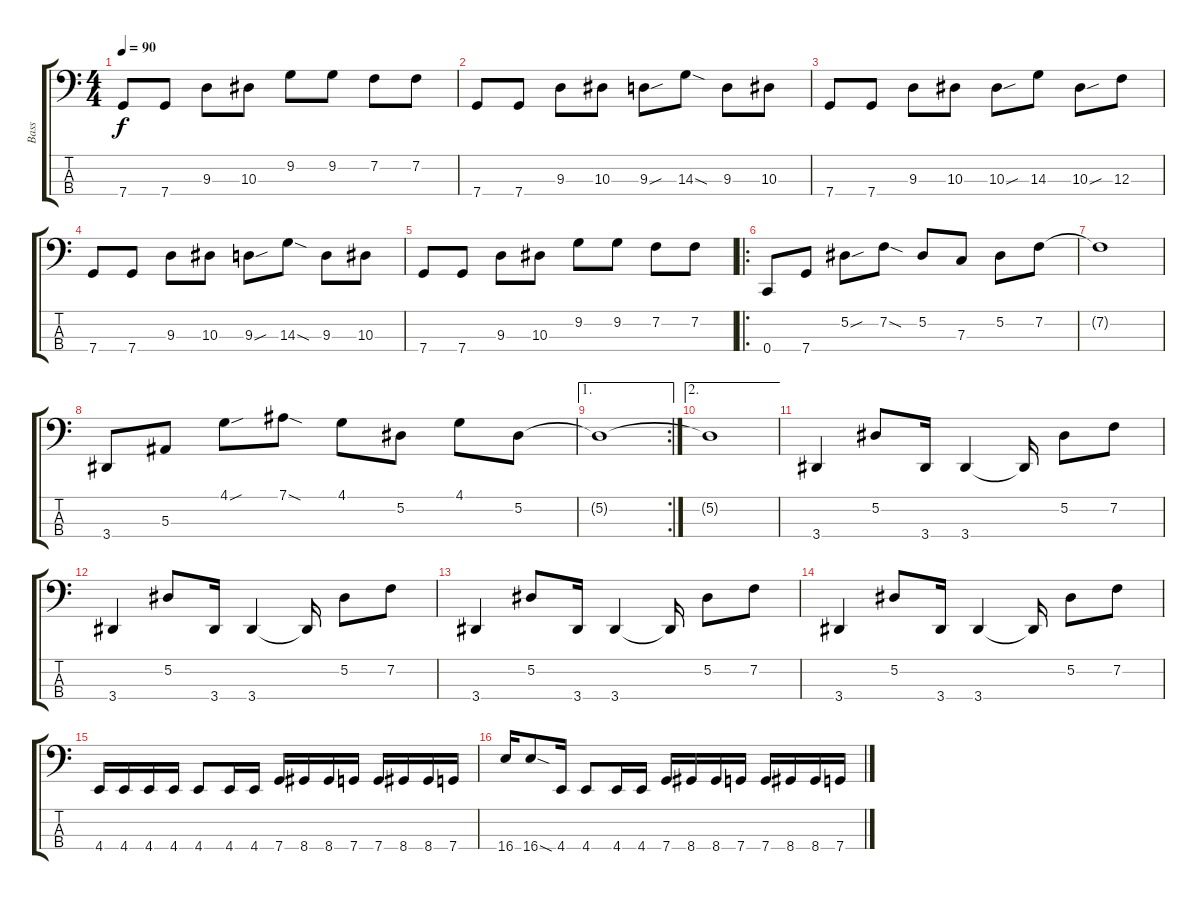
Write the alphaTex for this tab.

\track ("Bass" "Bass") {instrument fretlessbass}
\staff {score tabs}
\tuning (Eb2 Bb1 F1 C1) {hide}
\ts (4 4)
\tempo 90
\clef f4
\ks c
7.4.8{dy f} 7.4.8 9.3.8 10.3.8 9.2.8 9.2.8 7.2.8 7.2.8 |
7.4.8 7.4.8 9.3.8 10.3.8 9.3{sou}.8 14.3{sod}.8 9.3.8 10.3.8 |
7.4.8 7.4.8 9.3.8 10.3.8 10.3{sou}.8 14.3.8 10.3{sou}.8 12.3.8 |
7.4.8 7.4.8 9.3.8 10.3.8 9.3{sou}.8 14.3{sod}.8 9.3.8 10.3.8 |
7.4.8 7.4.8 9.3.8 10.3.8 9.2.8 9.2.8 7.2.8 7.2.8 |
\ro
0.4.8 7.4.8 5.2{sou}.8 7.2{sod}.8 5.2.8 7.3.8 5.2.8 7.2.8 |
7.2{t}.1 |
3.4.8 5.3.8 4.1{sou}.8 7.1{sod}.8 4.1.8 5.2.8 4.1.8 5.2.8 |
\ae 1
\rc 2
5.2{t}.1 |
\ae 2
5.2{t}.1 |
3.4.4{instrument electricbassfinger} 5.2.8 3.4.16 3.4.4 3.4{t}.16 5.2.8 7.2.8 |
3.4.4 5.2.8 3.4.16 3.4.4 3.4{t}.16 5.2.8 7.2.8 |
3.4.4 5.2.8 3.4.16 3.4.4 3.4{t}.16 5.2.8 7.2.8 |
3.4.4 5.2.8 3.4.16 3.4.4 3.4{t}.16 5.2.8 7.2.8 |
4.4.16 4.4.16 4.4.16 4.4.16 4.4.8 4.4.16 4.4.16 7.4.16 8.4.16 8.4.16 7.4.16 7.4.16 8.4.16 8.4.16 7.4.16 |
16.4.16 16.4{sod}.8 4.4.16 4.4.8 4.4.16 4.4.16 7.4.16 8.4.16 8.4.16 7.4.16 7.4.16 8.4.16 8.4.16 7.4.16
